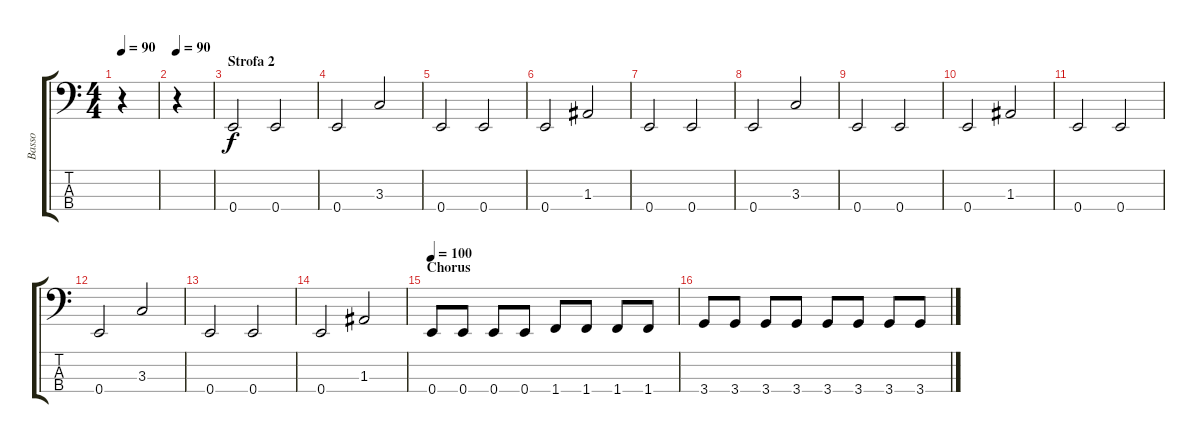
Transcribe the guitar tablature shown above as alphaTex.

\track ("Basso" "Basso") {instrument electricbassfinger}
\staff {score tabs}
\tuning (G2 D2 A1 E1) {hide}
\ts (4 4)
\tempo 90
\clef f4
\ks c
r.4{dy f} |
\tempo 90
r.4 |
\section ("" "Strofa 2")
0.4.2 0.4.2 |
0.4.2 3.3.2 |
0.4.2 0.4.2 |
0.4.2 1.3.2 |
0.4.2 0.4.2 |
0.4.2 3.3.2 |
0.4.2 0.4.2 |
0.4.2 1.3.2 |
0.4.2 0.4.2 |
0.4.2 3.3.2 |
0.4.2 0.4.2 |
0.4.2 1.3.2 |
\section ("" "Chorus")
\tempo 100
0.4.8 0.4.8 0.4.8 0.4.8 1.4.8 1.4.8 1.4.8 1.4.8 |
3.4.8 3.4.8 3.4.8 3.4.8 3.4.8 3.4.8 3.4.8 3.4.8
